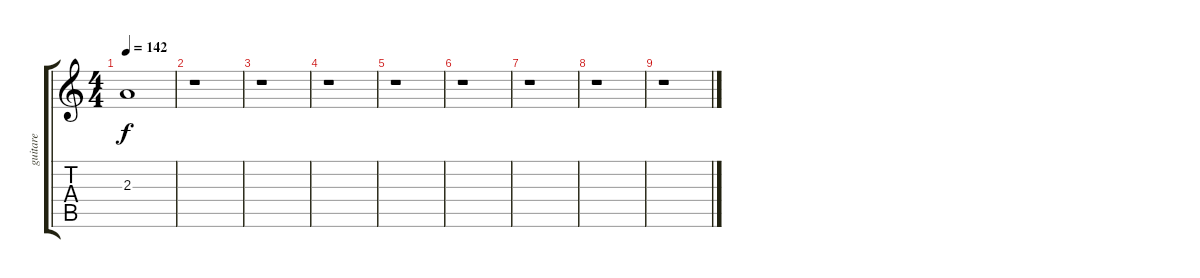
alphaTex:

\track ("guitare" "guitare") {instrument distortionguitar}
\staff {score tabs}
\tuning (E4 B3 G3 D3 A2 E2) {hide}
\ts (4 4)
\tempo 142
\clef g2
\ks c
2.3{t}.1{dy f} |
r.1 |
r.1 |
r.1 |
r.1 |
r.1 |
r.1 |
r.1 |
r.1
